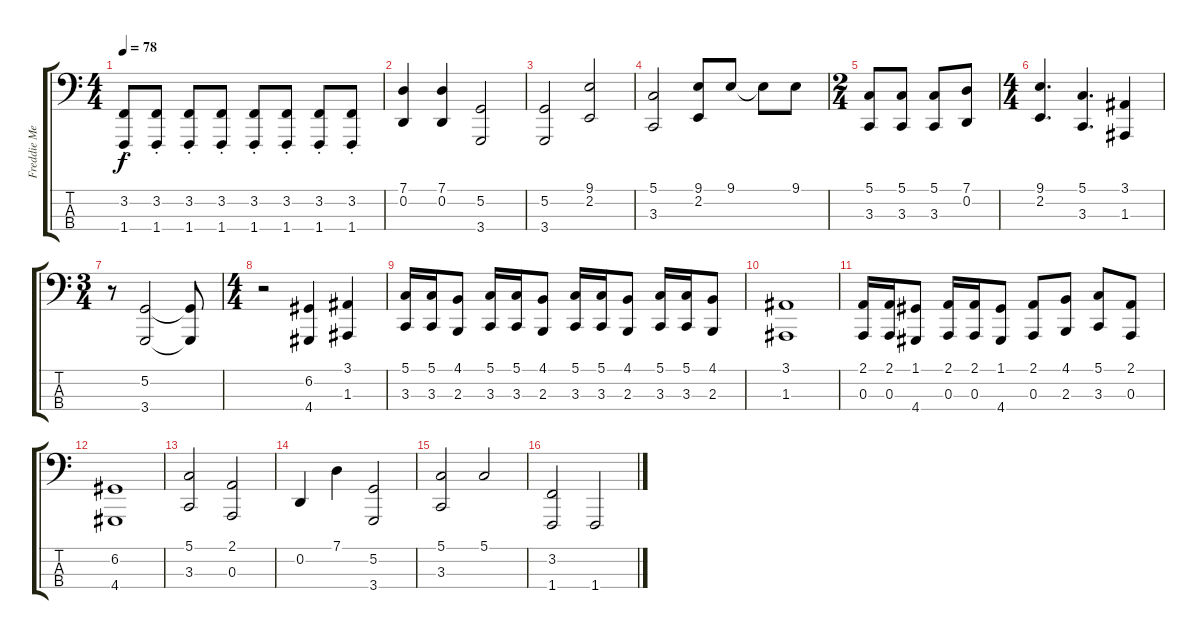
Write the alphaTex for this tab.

\track ("Freddie Mercury - Piano LH" "Freddie Me") {instrument acousticgrandpiano}
\staff {score tabs}
\tuning (G2 D2 A1 E1) {hide}
\ts (4 4)
\tempo 78
\clef f4
\ks c
(3.2{st} 1.4{st}).8{dy f} (3.2{st} 1.4{st}).8 (3.2{st} 1.4{st}).8 (3.2{st} 1.4{st}).8 (3.2{st} 1.4{st}).8 (3.2{st} 1.4{st}).8 (3.2{st} 1.4{st}).8 (3.2{st} 1.4{st}).8 |
(7.1 0.2).4 (7.1 0.2).4 (5.2 3.4).2 |
(5.2 3.4).2 (9.1 2.2).2 |
(5.1 3.3).2 (9.1 2.2).8 9.1.8 9.1{t}.8 9.1.8 |
\ts (2 4)
(5.1 3.3).8 (5.1 3.3).8 (5.1 3.3).8 (7.1 0.2).8 |
\ts (4 4)
(9.1 2.2).4{d} (5.1 3.3).4{d} (3.1 1.3).4 |
\ts (3 4)
r.8 (5.2 3.4).2 (5.2{t} 3.4{t}).8 |
\ts (4 4)
r.2 (6.2 4.4).4 (3.1 1.3).4 |
(5.1 3.3).16 (5.1 3.3).16 (4.1 2.3).8 (5.1 3.3).16 (5.1 3.3).16 (4.1 2.3).8 (5.1 3.3).16 (5.1 3.3).16 (4.1 2.3).8 (5.1 3.3).16 (5.1 3.3).16 (4.1 2.3).8 |
(3.1 1.3).1 |
(2.1 0.3).16 (2.1 0.3).16 (1.1 4.4).8 (2.1 0.3).16 (2.1 0.3).16 (1.1 4.4).8 (2.1 0.3).8 (4.1 2.3).8 (5.1 3.3).8 (2.1 0.3).8 |
(6.2 4.4).1 |
(5.1 3.3).2 (2.1 0.3).2 |
0.2.4 7.1.4 (5.2 3.4).2 |
(5.1 3.3).2 5.1.2 |
(3.2 1.4).2 1.4.2
